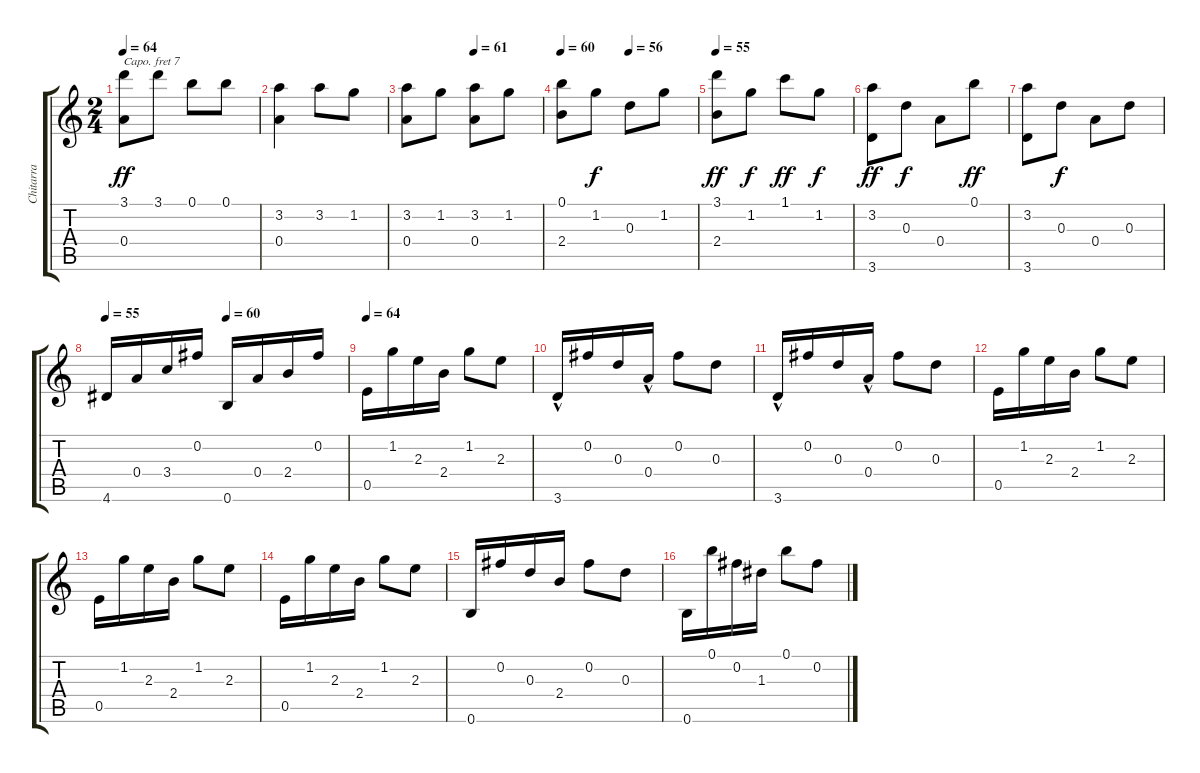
\track ("Chitarra" "Chitarra") {instrument acousticguitarnylon}
\staff {score tabs}
\capo 7
\tuning (E4 B3 G3 D3 A2 E2) {hide}
\ts (2 4)
\tempo 64
\clef g2
\ks c
(3.1 0.4).8{dy ff} 3.1.8 0.1.8 0.1.8 |
(3.2 0.4).4 3.2.8 1.2.8 |
\tempo (61 0.5)
(3.2 0.4).8 1.2.8 (3.2 0.4).8 1.2.8 |
\tempo 60
\tempo (56 0.5)
(0.1 2.4).8 1.2.8{dy f} 0.3.8 1.2.8 |
\tempo 55
(3.1 2.4).8{dy ff} 1.2.8{dy f} 1.1.8{dy ff} 1.2.8{dy f} |
(3.2 3.6).8{dy ff} 0.3.8{dy f} 0.4.8 0.1.8{dy ff} |
(3.2 3.6).8 0.3.8{dy f} 0.4.8 0.3.8 |
\tempo 55
\tempo (60 0.5)
4.6.16 0.4.16 3.4.16 0.2.16 0.6.16 0.4.16 2.4.16 0.2.16 |
\tempo 64
0.5.16 1.2.16 2.3.16 2.4.16 1.2.8 2.3.8 |
3.6{hac}.16 0.2.16 0.3.16 0.4{hac}.16 0.2.8 0.3.8 |
3.6{hac}.16 0.2.16 0.3.16 0.4{hac}.16 0.2.8 0.3.8 |
0.5.16 1.2.16 2.3.16 2.4.16 1.2.8 2.3.8 |
0.5.16 1.2.16 2.3.16 2.4.16 1.2.8 2.3.8 |
0.5.16 1.2.16 2.3.16 2.4.16 1.2.8 2.3.8 |
0.6.16 0.2.16 0.3.16 2.4.16 0.2.8 0.3.8 |
0.6.16 0.1.16 0.2.16 1.3.16 0.1.8 0.2.8
